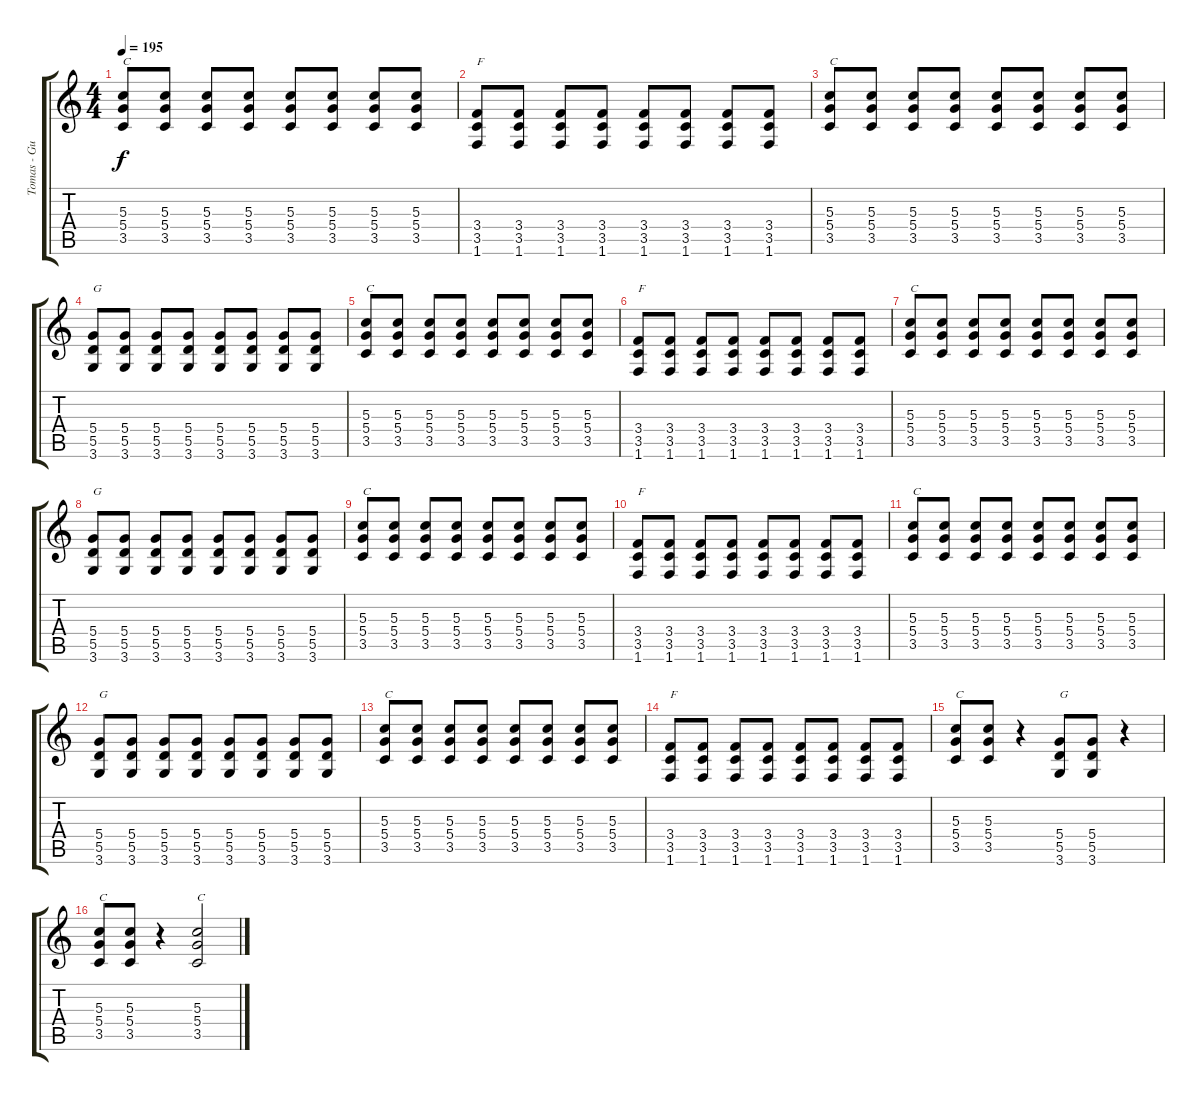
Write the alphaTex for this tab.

\track ("Tomas - Guitar" "Tomas - Gu") {instrument acousticguitarsteel}
\staff {score tabs}
\tuning (E4 B3 G3 D3 A2 E2) {hide}
\ts (4 4)
\tempo 195
\clef g2
\ks c
(5.3 5.4 3.5).8{txt "C" dy f} (5.3 5.4 3.5).8 (5.3 5.4 3.5).8 (5.3 5.4 3.5).8 (5.3 5.4 3.5).8 (5.3 5.4 3.5).8 (5.3 5.4 3.5).8 (5.3 5.4 3.5).8 |
(3.4 3.5 1.6).8{txt "F"} (3.4 3.5 1.6).8 (3.4 3.5 1.6).8 (3.4 3.5 1.6).8 (3.4 3.5 1.6).8 (3.4 3.5 1.6).8 (3.4 3.5 1.6).8 (3.4 3.5 1.6).8 |
(5.3 5.4 3.5).8{txt "C"} (5.3 5.4 3.5).8 (5.3 5.4 3.5).8 (5.3 5.4 3.5).8 (5.3 5.4 3.5).8 (5.3 5.4 3.5).8 (5.3 5.4 3.5).8 (5.3 5.4 3.5).8 |
(5.4 5.5 3.6).8{txt "G"} (5.4 5.5 3.6).8 (5.4 5.5 3.6).8 (5.4 5.5 3.6).8 (5.4 5.5 3.6).8 (5.4 5.5 3.6).8 (5.4 5.5 3.6).8 (5.4 5.5 3.6).8 |
(5.3 5.4 3.5).8{txt "C"} (5.3 5.4 3.5).8 (5.3 5.4 3.5).8 (5.3 5.4 3.5).8 (5.3 5.4 3.5).8 (5.3 5.4 3.5).8 (5.3 5.4 3.5).8 (5.3 5.4 3.5).8 |
(3.4 3.5 1.6).8{txt "F"} (3.4 3.5 1.6).8 (3.4 3.5 1.6).8 (3.4 3.5 1.6).8 (3.4 3.5 1.6).8 (3.4 3.5 1.6).8 (3.4 3.5 1.6).8 (3.4 3.5 1.6).8 |
(5.3 5.4 3.5).8{txt "C"} (5.3 5.4 3.5).8 (5.3 5.4 3.5).8 (5.3 5.4 3.5).8 (5.3 5.4 3.5).8 (5.3 5.4 3.5).8 (5.3 5.4 3.5).8 (5.3 5.4 3.5).8 |
(5.4 5.5 3.6).8{txt "G"} (5.4 5.5 3.6).8 (5.4 5.5 3.6).8 (5.4 5.5 3.6).8 (5.4 5.5 3.6).8 (5.4 5.5 3.6).8 (5.4 5.5 3.6).8 (5.4 5.5 3.6).8 |
(5.3 5.4 3.5).8{txt "C"} (5.3 5.4 3.5).8 (5.3 5.4 3.5).8 (5.3 5.4 3.5).8 (5.3 5.4 3.5).8 (5.3 5.4 3.5).8 (5.3 5.4 3.5).8 (5.3 5.4 3.5).8 |
(3.4 3.5 1.6).8{txt "F"} (3.4 3.5 1.6).8 (3.4 3.5 1.6).8 (3.4 3.5 1.6).8 (3.4 3.5 1.6).8 (3.4 3.5 1.6).8 (3.4 3.5 1.6).8 (3.4 3.5 1.6).8 |
(5.3 5.4 3.5).8{txt "C"} (5.3 5.4 3.5).8 (5.3 5.4 3.5).8 (5.3 5.4 3.5).8 (5.3 5.4 3.5).8 (5.3 5.4 3.5).8 (5.3 5.4 3.5).8 (5.3 5.4 3.5).8 |
(5.4 5.5 3.6).8{txt "G"} (5.4 5.5 3.6).8 (5.4 5.5 3.6).8 (5.4 5.5 3.6).8 (5.4 5.5 3.6).8 (5.4 5.5 3.6).8 (5.4 5.5 3.6).8 (5.4 5.5 3.6).8 |
(5.3 5.4 3.5).8{txt "C"} (5.3 5.4 3.5).8 (5.3 5.4 3.5).8 (5.3 5.4 3.5).8 (5.3 5.4 3.5).8 (5.3 5.4 3.5).8 (5.3 5.4 3.5).8 (5.3 5.4 3.5).8 |
(3.4 3.5 1.6).8{txt "F"} (3.4 3.5 1.6).8 (3.4 3.5 1.6).8 (3.4 3.5 1.6).8 (3.4 3.5 1.6).8 (3.4 3.5 1.6).8 (3.4 3.5 1.6).8 (3.4 3.5 1.6).8 |
(5.3 5.4 3.5).8{txt "C"} (5.3 5.4 3.5).8 r.4 (5.4 5.5 3.6).8{txt "G"} (5.4 5.5 3.6).8 r.4 |
(5.3 5.4 3.5).8{txt "C"} (5.3 5.4 3.5).8 r.4 (5.3 5.4 3.5).2{txt "C"}
